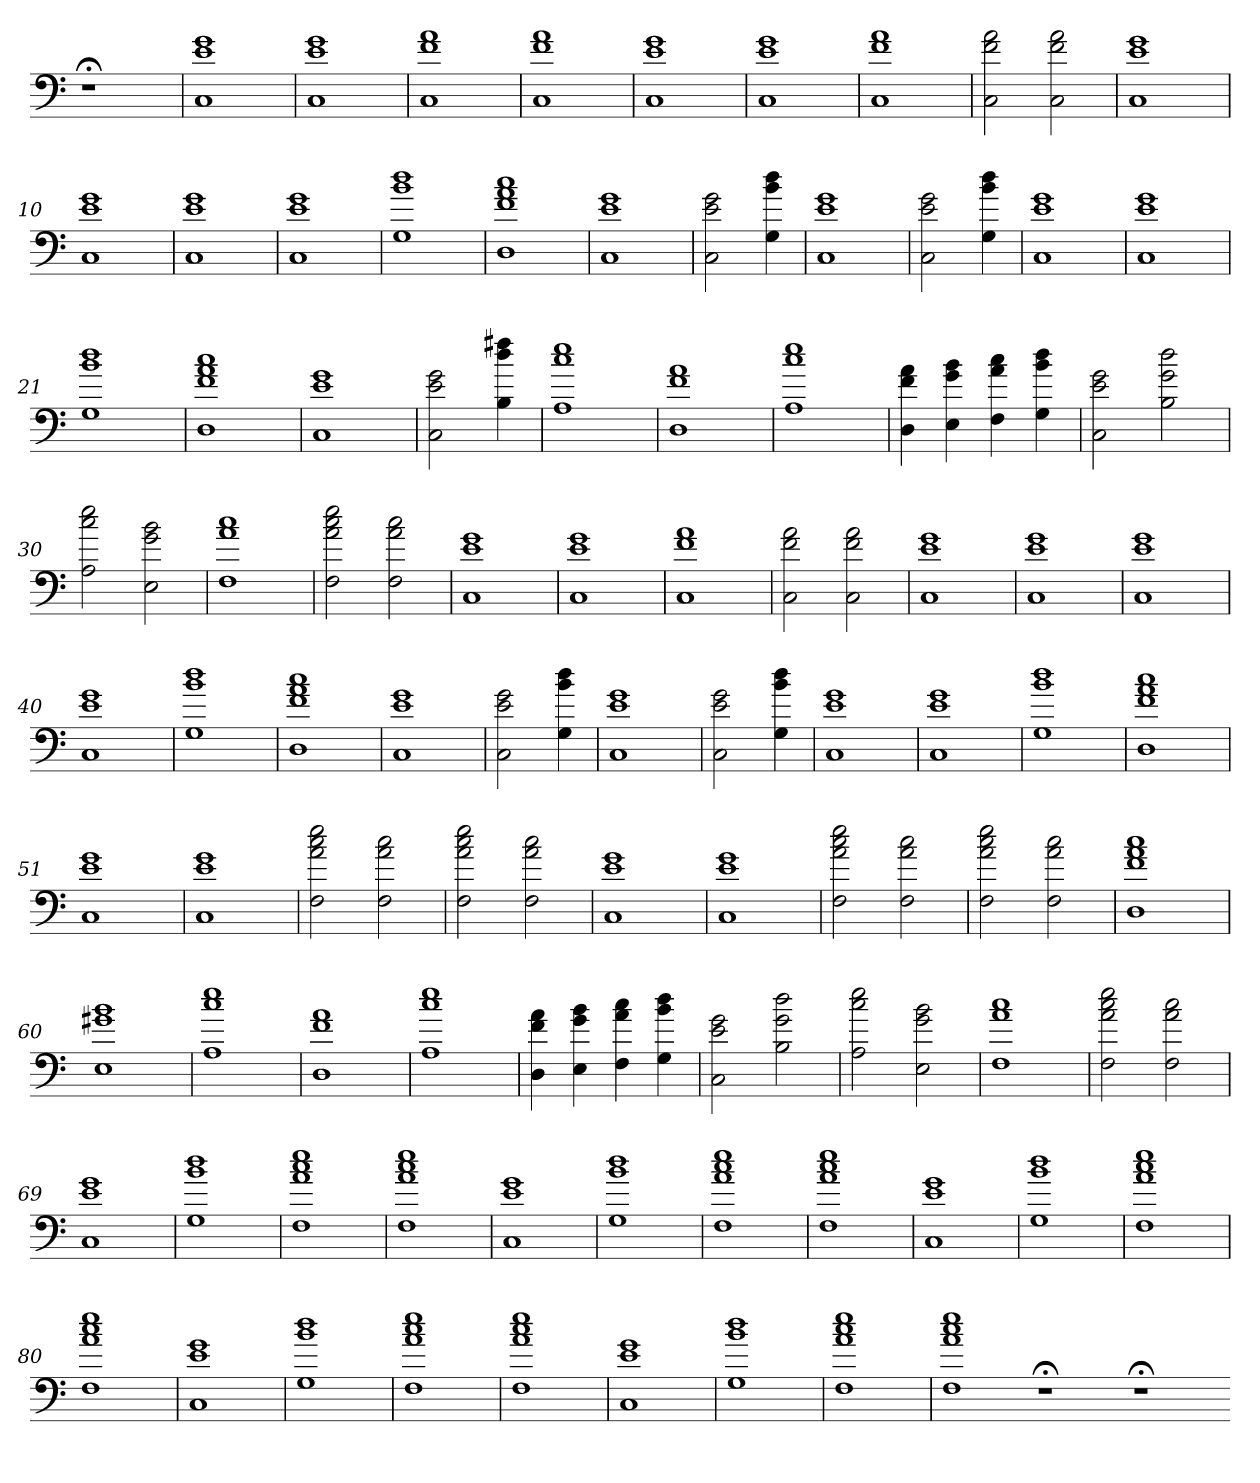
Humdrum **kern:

**kern
*part1
*staff1
=
1r;<
=1
1C 1e 1g
=2
1C 1e 1g
=3
1C 1f 1a
=4
1C 1f 1a
=5
1C 1e 1g
=6
1C 1e 1g
=7
1C 1f 1a
=8
2C 2f 2a
2C 2f 2a
=9
1C 1e 1g
=10
1C 1e 1g
=11
1C 1e 1g
=12
1C 1e 1g
=13
1G 1b 1dd
=14
1D 1f 1a 1cc
=15
1C 1e 1g
=16
2C 2e 2g
4G 4b 4dd
=17
1C 1e 1g
=18
2C 2e 2g
4G 4b 4dd
=19
1C 1e 1g
=20
1C 1e 1g
=21
1G 1b 1dd
=22
1D 1f 1a 1cc
=23
1C 1e 1g
=24
2C 2e 2g
4B 4dd 4ff#X
=25
1A 1cc 1ee
=26
1D 1f 1a
=27
1A 1cc 1ee
=28
4D 4f 4a
4E 4g 4b
4F 4a 4cc
4G 4b 4dd
=29
2C 2e 2g
2B 2g 2dd
=30
2A 2cc 2ee
2E 2g 2b
=31
1F 1a 1cc
=32
2F 2a 2cc 2ee
2F 2a 2cc
=33
1C 1e 1g
=34
1C 1e 1g
=35
1C 1f 1a
=36
2C 2f 2a
2C 2f 2a
=37
1C 1e 1g
=38
1C 1e 1g
=39
1C 1e 1g
=40
1C 1e 1g
=41
1G 1b 1dd
=42
1D 1f 1a 1cc
=43
1C 1e 1g
=44
2C 2e 2g
4G 4b 4dd
=45
1C 1e 1g
=46
2C 2e 2g
4G 4b 4dd
=47
1C 1e 1g
=48
1C 1e 1g
=49
1G 1b 1dd
=50
1D 1f 1a 1cc
=51
1C 1e 1g
=52
1C 1e 1g
=53
2F 2a 2cc 2ee
2F 2a 2cc
=54
2F 2a 2cc 2ee
2F 2a 2cc
=55
1C 1e 1g
=56
1C 1e 1g
=57
2F 2a 2cc 2ee
2F 2a 2cc
=58
2F 2a 2cc 2ee
2F 2a 2cc
=59
1D 1f 1a 1cc
=60
1E 1g#X 1b
=61
1A 1cc 1ee
=62
1D 1f 1a
=63
1A 1cc 1ee
=64
4D 4f 4a
4E 4g 4b
4F 4a 4cc
4G 4b 4dd
=65
2C 2e 2g
2B 2g 2dd
=66
2A 2cc 2ee
2E 2g 2b
=67
1F 1a 1cc
=68
2F 2a 2cc 2ee
2F 2a 2cc
=69
1C 1e 1g
=70
1G 1b 1dd
=71
1F 1a 1cc 1ee
=72
1F 1a 1cc 1ee
=73
1C 1e 1g
=74
1G 1b 1dd
=75
1F 1a 1cc 1ee
=76
1F 1a 1cc 1ee
=77
1C 1e 1g
=78
1G 1b 1dd
=79
1F 1a 1cc 1ee
=80
1F 1a 1cc 1ee
=81
1C 1e 1g
=82
1G 1b 1dd
=83
1F 1a 1cc 1ee
=84
1F 1a 1cc 1ee
=85
1C 1e 1g
=86
1G 1b 1dd
=87
1F 1a 1cc 1ee
=88
1F 1a 1cc 1ee
1r;<
1r;<
=-
*-
